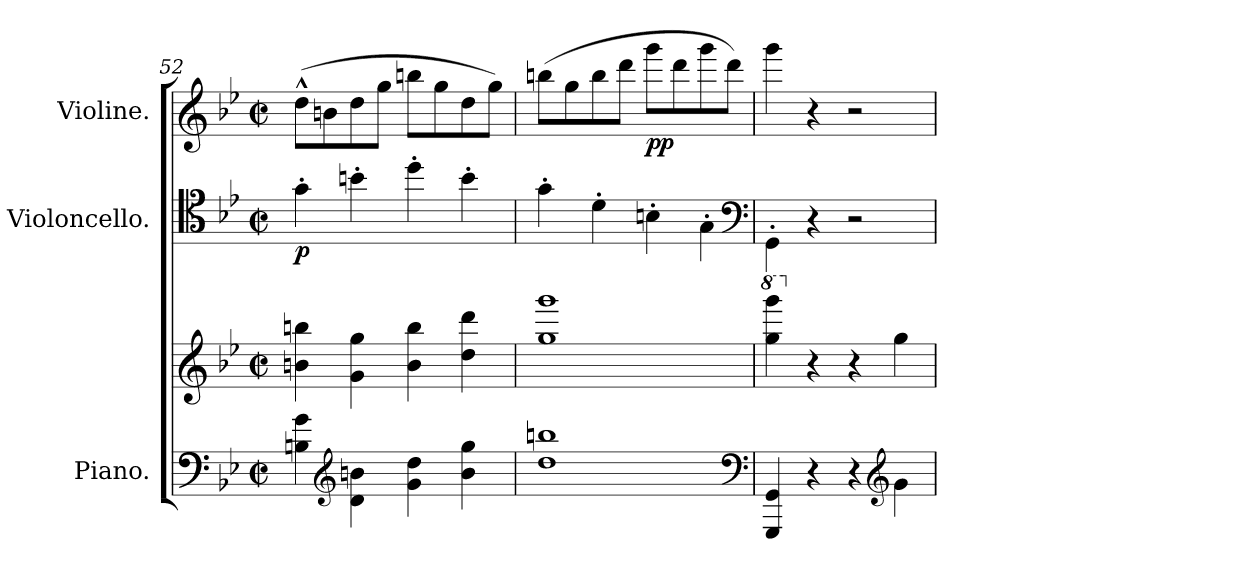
**kern	**kern	**kern	**dynam	**kern	**dynam
*part3	*part3	*part2	*part2	*part1	*part1
*staff4	*staff3	*staff2	*staff2	*staff1	*staff1
*I"Piano.	*	*I"Violoncello.	*	*I"Violine.	*
*	*	*I'vlc	*	*I'vl	*
*clefF4	*clefG2	*clefC4	*	*clefG2	*
*k[b-e-]	*k[b-e-]	*k[b-e-]	*	*k[b-e-]	*
*g:	*g:	*g:	*	*g:	*
*M2/2	*M2/2	*M2/2	*	*M2/2	*
*met(c|)	*met(c|)	*met(c|)	*	*met(c|)	*
=52	=52	=52	=52	=52	=52
!	!	!	!LO:DY:b	!	!
4Bn\ 4g\	4bn\ 4bbn\	4g'\	p	(8dd^^\L	.
.	.	.	.	8bn\	.
*clefG2	*	*	*	*	*
4d\ 4bn\	4g\ 4gg\	4bn'\	.	8dd\	.
.	.	.	.	8gg\J	.
4g\ 4dd\	4b\ 4bb\	4dd'\	.	8bbn\L	.
.	.	.	.	8gg\	.
4b\ 4gg\	4dd\ 4ddd\	4b'\	.	8dd\	.
.	.	.	.	8gg\J)	.
=53	=53	=53	=53	=53	=53
1dd\ 1bbn\	1gg\ 1ggg\	4g'\	.	(8bbn\L	.
.	.	.	.	8gg\	.
.	.	4d'\	.	8bb\	.
.	.	.	.	8ddd\J	.
!	!	!	!	!	!LO:DY:b
.	.	4Bn'\	.	8ggg\L	pp
.	.	.	.	8ddd\	.
.	.	4G'\	.	8ggg\	.
.	.	.	.	8ddd\J)	.
*clefF4	*	*clefF4	*	*	*
=54	=54	=54	=54	=54	=54
*	*8va	*	*	*	*
4GGG/ 4GG/	4ggg\ 4gggg\	4GG'\	.	4ggg\	.
*	*X8va	*	*	*	*
4r	4r	4r	.	4r	.
4r	4r	2r	.	2r	.
*clefG2	*	*	*	*	*
4g\	4gg\	.	.	.	.
=	=	=	=	=	=
*-	*-	*-	*-	*-	*-
